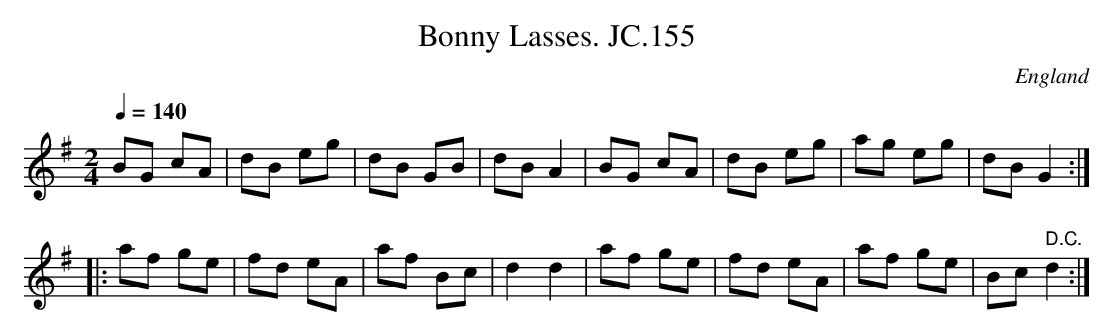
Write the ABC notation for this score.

X:1
T:Bonny Lasses. JC.155
O:England
M:2/4
L:1/8
Q:1/4=140
K:G major
BG cA|dB eg|dB GB|dB A2|\
BG cA|dB eg|ag eg|dB G2:|!
|:af ge|fd eA|af Bc|d2d2|\
af ge|fd eA|af ge|Bc " D.C."d2:|
